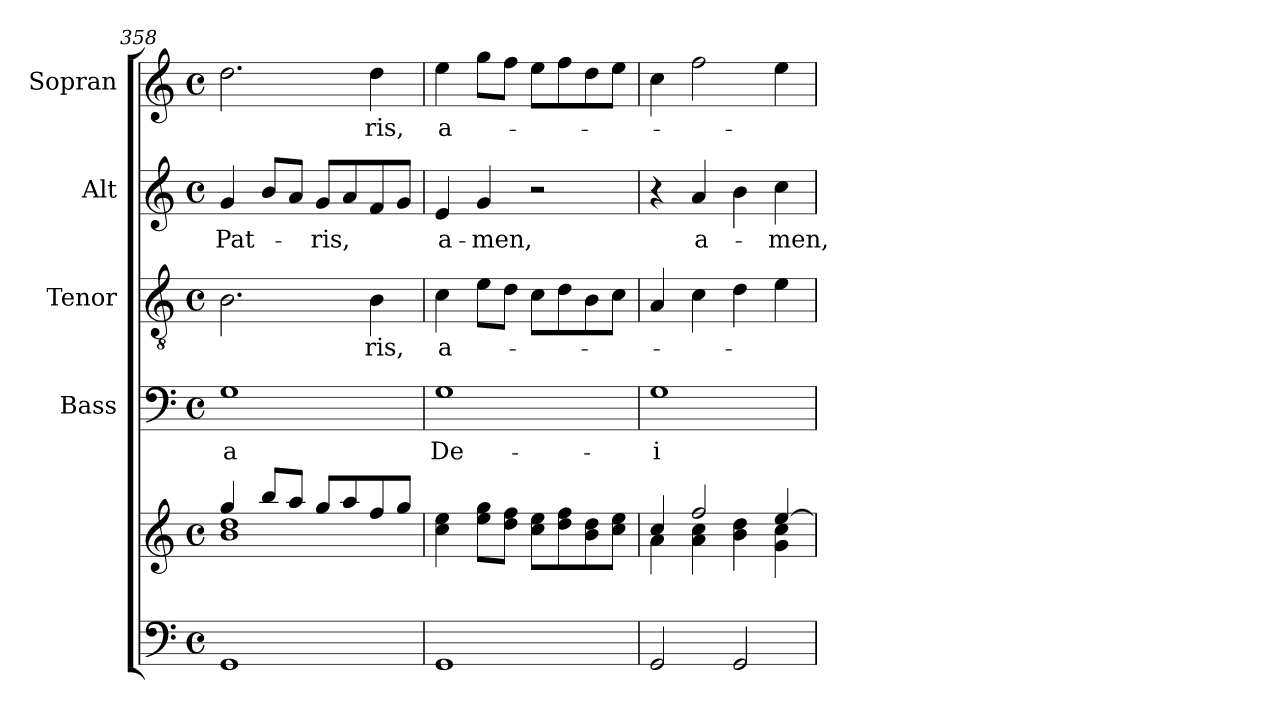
**kern	**kern	**kern	**text	**kern	**text	**kern	**text	**kern	**text
*part5	*part5	*part4	*part4	*part3	*part3	*part2	*part2	*part1	*part1
*staff6	*staff5	*staff4	*staff4	*staff3	*staff3	*staff2	*staff2	*staff1	*staff1
*	*	*I"Bass	*	*I"Tenor	*	*I"Alt	*	*I"Sopran	*
*	*	*I'B.	*	*I'T.	*	*I'A.	*	*I'S.	*
*clefF4	*clefG2	*clefF4	*	*clefGv2	*	*clefG2	*	*clefG2	*
*k[]	*k[]	*k[]	*	*k[]	*	*k[]	*	*k[]	*
*C:	*C:	*C:	*	*C:	*	*C:	*	*C:	*
*M4/4	*M4/4	*M4/4	*	*M4/4	*	*M4/4	*	*M4/4	*
*met(c)	*met(c)	*met(c)	*	*met(c)	*	*met(c)	*	*met(c)	*
=358	=358	=358	=358	=358	=358	=358	=358	=358	=358
*	*^	*	*	*	*	*	*	*	*
!	!	!	!	!LO:LY:b	!	!	!	!LO:LY:b	!	!
1GG	4gg/	1b 1dd	1G	-a	2.B\	.	4g/	Pat-	2.dd\	.
.	8bb/L	.	.	.	.	.	8b/L	.	.	.
.	8aa/J	.	.	.	.	.	8a/J	.	.	.
!	!	!	!	!	!	!	!	!LO:LY:b	!	!
.	8gg/L	.	.	.	.	.	8g/L	-ris,	.	.
.	8aa/	.	.	.	.	.	8a/	.	.	.
!	!	!	!	!	!	!LO:LY:b	!	!	!	!LO:LY:b
.	8ff/	.	.	.	4B\	-ris,	8f/	.	4dd\	-ris,
.	8gg/J	.	.	.	.	.	8g/J	.	.	.
*	*v	*v	*	*	*	*	*	*	*	*
!!LO:PB:g=z
=359	=359	=359	=359	=359	=359	=359	=359	=359	=359
!	!	!	!LO:LY:b	!	!LO:LY:b	!	!LO:LY:b	!	!LO:LY:b
1GG	4cc\ 4ee\	1G	De-	4c\	a-	4e/	a-	4ee\	a-
!	!	!	!	!	!	!	!LO:LY:b	!	!
.	8ee\ 8gg\L	.	.	8e\L	.	4g/	-men,	8gg\L	.
.	8dd\ 8ff\J	.	.	8d\J	.	.	.	8ff\J	.
.	8cc\ 8ee\L	.	.	8c\L	.	2r	.	8ee\L	.
.	8dd\ 8ff\	.	.	8d\	.	.	.	8ff\	.
.	8b\ 8dd\	.	.	8B\	.	.	.	8dd\	.
.	8cc\ 8ee\J	.	.	8c\J	.	.	.	8ee\J	.
=360	=360	=360	=360	=360	=360	=360	=360	=360	=360
*	*^	*	*	*	*	*	*	*	*
!	!	!	!	!LO:LY:b	!	!	!	!	!	!
2GG/	4cc/	4a\	1G	-i	4A/	.	4r	.	4cc\	.
!	!	!	!	!	!	!	!	!LO:LY:b	!	!
.	2ff/	4a\ 4cc\	.	.	4c\	.	4a/	a-	2ff\	.
2GG/	.	4b\ 4dd\	.	.	4d\	.	4b\	.	.	.
!	!	!	!	!	!	!	!	!LO:LY:b	!	!
.	[>4ee/	4g\ 4cc\	.	.	4e\	.	4cc\	-men,	4ee\	.
*	*v	*v	*	*	*	*	*	*	*	*
=	=	=	=	=	=	=	=	=	=
*-	*-	*-	*-	*-	*-	*-	*-	*-	*-
